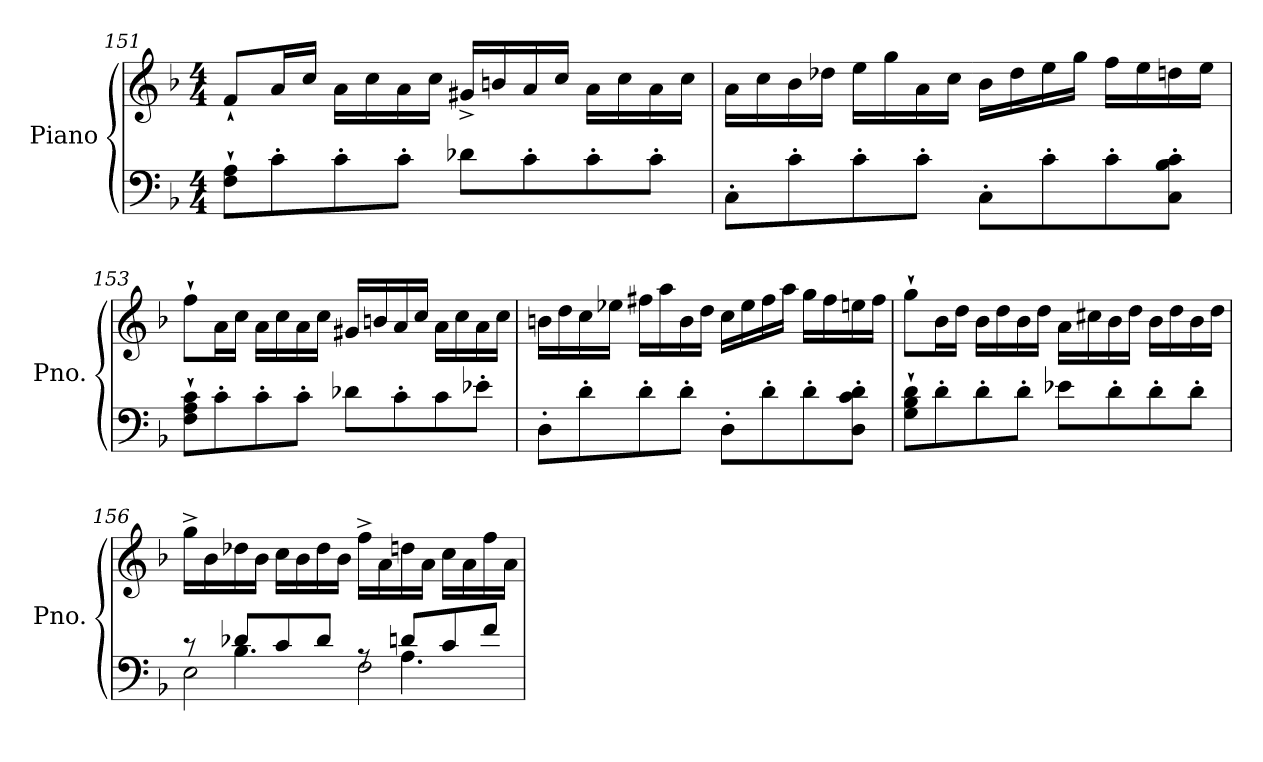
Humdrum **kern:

**kern	**kern
*part1	*part1
*staff2	*staff1
*I"Piano	*
*I'Pno.	*
!!LO:LB:g=z
*clefF4	*clefG2
*k[b-]	*k[b-]
*M4/4	*M4/4
=151	=151
8F\` 8A\`L	8f`/L
8c'\	16a/L
.	16cc/JJ
8c'\	16a\LL
.	16cc\
8c'\J	16a\
.	16cc\JJ
8d-X\L	16g#X^/LL
.	16bn/
8c'\	16a/
.	16cc/JJ
8c'\	16a\LL
.	16cc\
8c'\J	16a\
.	16cc\JJ
=152	=152
8C'\L	16a\LL
.	16cc\
8c'\	16b-\
.	16dd-X\JJ
8c'\	16ee\LL
.	16gg\
8c'\J	16a\
.	16cc\JJ
8C'\L	16b-\LL
.	16dd-\
8c'\	16ee\
.	16gg\JJ
8c'\	16ff\LL
.	16ee\
8C\' 8B-\' 8c\'J	16ddn\
.	16ee\JJ
=153	=153
8F\` 8A\` 8c\`L	8ff`\L
8c'\	16a\L
.	16cc\JJ
8c'\	16a\LL
.	16cc\
8c'\J	16a\
.	16cc\JJ
8d-X\L	16g#X/LL
.	16bn/
8c'\	16a/
.	16cc/JJ
8c\	16a\LL
.	16cc\
8e-X'\J	16a\
.	16cc\JJ
!!LO:LB:g=z
=154	=154
8D'\L	16bn\LL
.	16dd\
8d'\	16cc\
.	16ee-X\JJ
8d'\	16ff#X\LL
.	16aa\
8d'\J	16b\
.	16dd\JJ
8D'\L	16cc\LL
.	16ee-\
8d'\	16ff#\
.	16aa\JJ
8d'\	16gg\LL
.	16ff#\
8D\' 8c\' 8d\'J	16een\
.	16ff#\JJ
=155	=155
8G\` 8B-\` 8d\`L	8gg`\L
8d'\	16b-\L
.	16dd\JJ
8d'\	16b-\LL
.	16dd\
8d'\J	16b-\
.	16dd\JJ
8e-X\L	16a\LL
.	16cc#X\
8d'\	16b-\
.	16dd\JJ
8d'\	16b-\LL
.	16dd\
8d'\J	16b-\
.	16dd\JJ
=156	=156
*^	*
*	*^	*
8rc	8ryy	2E\	16gg^\LL
.	.	.	16b-\
8d-X/L	4.B-\	.	16dd-X\
.	.	.	16b-\JJ
8c/	.	.	16cc\LL
.	.	.	16b-\
8d-/J	.	.	16dd-\
.	.	.	16b-\JJ
8rA	8ryy	2F\	16ff^\LL
.	.	.	16a\
8dn/L	4.A\	.	16ddn\
.	.	.	16a\JJ
8c/	.	.	16cc\LL
.	.	.	16a\
8f/J	.	.	16ff\
.	.	.	16a\JJ
*v	*v	*v	*
=	=
*-	*-
